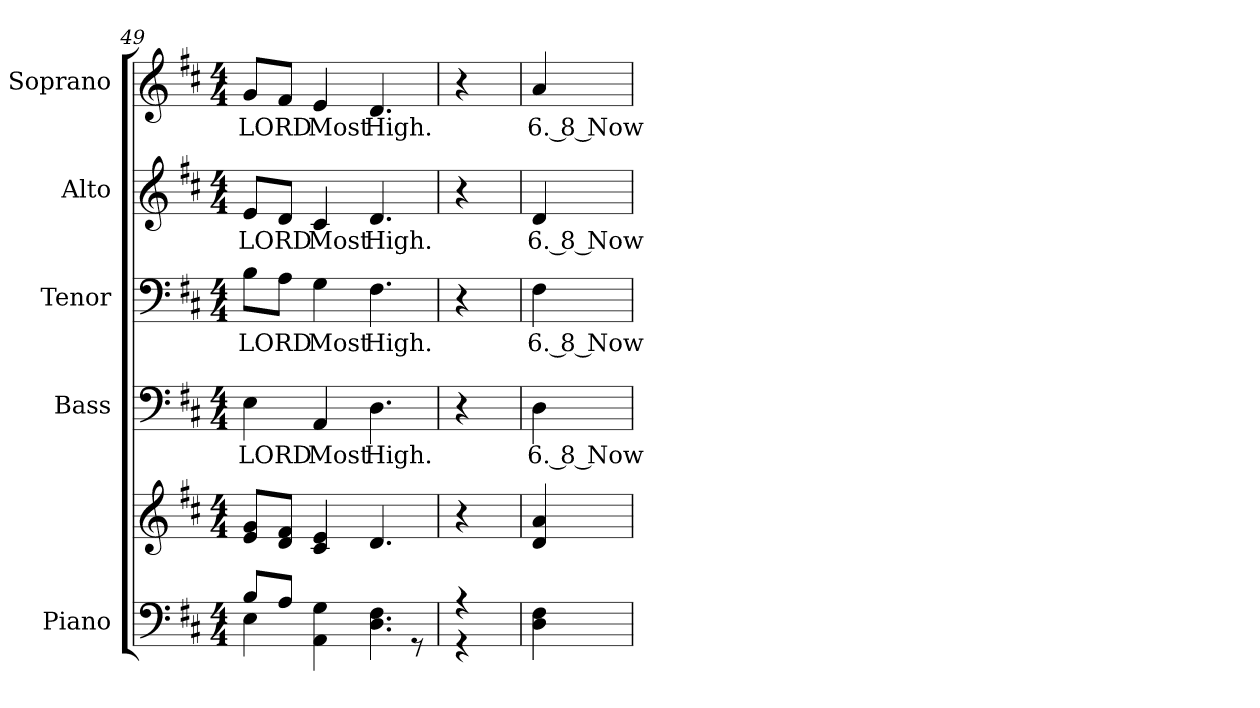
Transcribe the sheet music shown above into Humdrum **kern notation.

**kern	**kern	**kern	**text	**kern	**text	**kern	**text	**kern	**text
*part5	*part5	*part4	*part4	*part3	*part3	*part2	*part2	*part1	*part1
*staff6	*staff5	*staff4	*staff4	*staff3	*staff3	*staff2	*staff2	*staff1	*staff1
*I"Piano	*	*I"Bass	*	*I"Tenor	*	*I"Alto	*	*I"Soprano	*
*I'Pno.	*	*I'B.	*	*I'T.	*	*I'A.	*	*I'S.	*
!!LO:PB:g=z
*clefF4	*clefG2	*clefF4	*	*clefF4	*	*clefG2	*	*clefG2	*
*k[f#c#]	*k[f#c#]	*k[f#c#]	*	*k[f#c#]	*	*k[f#c#]	*	*k[f#c#]	*
*D:	*D:	*D:	*	*D:	*	*D:	*	*D:	*
*M4/4	*M4/4	*M4/4	*	*M4/4	*	*M4/4	*	*M4/4	*
=49	=49	=49	=49	=49	=49	=49	=49	=49	=49
*^	*	*	*	*	*	*	*	*	*
!	!	!	!	!LO:LY:b:color=#000000	!	!	!	!	!	!
!	!	!	!	!	!	!LO:LY:b:color=#000000	!	!	!	!
!	!	!	!	!	!	!	!	!LO:LY:b:color=#000000	!	!
!	!	!	!	!	!	!	!	!	!	!LO:LY:b:color=#000000
8Bi/L	4Ei\	8ei/ 8giL	4Ei\	LORD	8Bi\L	LORD	8ei/L	LORD	8gi/L	LORD
8Ai/J	.	8di/ 8f#iJ	.	.	8Ai\J	.	8di/J	.	8f#i/J	.
!	!	!	!	!LO:LY:b:color=#000000	!	!	!	!	!	!
!	!	!	!	!	!	!LO:LY:b:color=#000000	!	!	!	!
!	!	!	!	!	!	!	!	!LO:LY:b:color=#000000	!	!
!	!	!	!	!	!	!	!	!	!	!LO:LY:b:color=#000000
4AAi\ 4Gi	4ryy	4c#i/ 4ei	4AAi/	Most	4Gi\	Most	4c#i/	Most	4ei/	Most
!	!	!	!	!LO:LY:b:color=#000000	!	!	!	!	!	!
!	!	!	!	!	!	!LO:LY:b:color=#000000	!	!	!	!
!	!	!	!	!	!	!	!	!LO:LY:b:color=#000000	!	!
!	!	!	!	!	!	!	!	!	!	!LO:LY:b:color=#000000
4.Di\ 4.F#i	4ryy	4.di/	4.Di\	High.	4.F#i\	High.	4.di/	High.	4.di/	High.
.	8r	.	.	.	.	.	.	.	.	.
=50	=50	=50	=50	=50	=50	=50	=50	=50	=50	=50
4r	4r	4r	4r	.	4r	.	4r	.	4r	.
*v	*v	*	*	*	*	*	*	*	*	*
=51	=51	=51	=51	=51	=51	=51	=51	=51	=51
*^	*	*	*	*	*	*	*	*	*
!	!	!	!	!LO:LY:b:color=#000000	!	!	!	!	!	!
*v	*v	*	*	*	*	*	*	*	*	*
*^	*	*	*	*	*	*	*	*	*
!	!	!	!	!	!	!LO:LY:b:color=#000000	!	!	!	!
*v	*v	*	*	*	*	*	*	*	*	*
*^	*	*	*	*	*	*	*	*	*
!	!	!	!	!	!	!	!	!LO:LY:b:color=#000000	!	!
*v	*v	*	*	*	*	*	*	*	*	*
*^	*	*	*	*	*	*	*	*	*
!	!	!	!	!	!	!	!	!	!	!LO:LY:b:color=#000000
*v	*v	*	*	*	*	*	*	*	*	*
4Di\ 4F#i	4di/ 4ai	4Di\	6. 8 Now	4F#i\	6. 8 Now	4di/	6. 8 Now	4ai/	6. 8 Now
=	=	=	=	=	=	=	=	=	=
*-	*-	*-	*-	*-	*-	*-	*-	*-	*-
